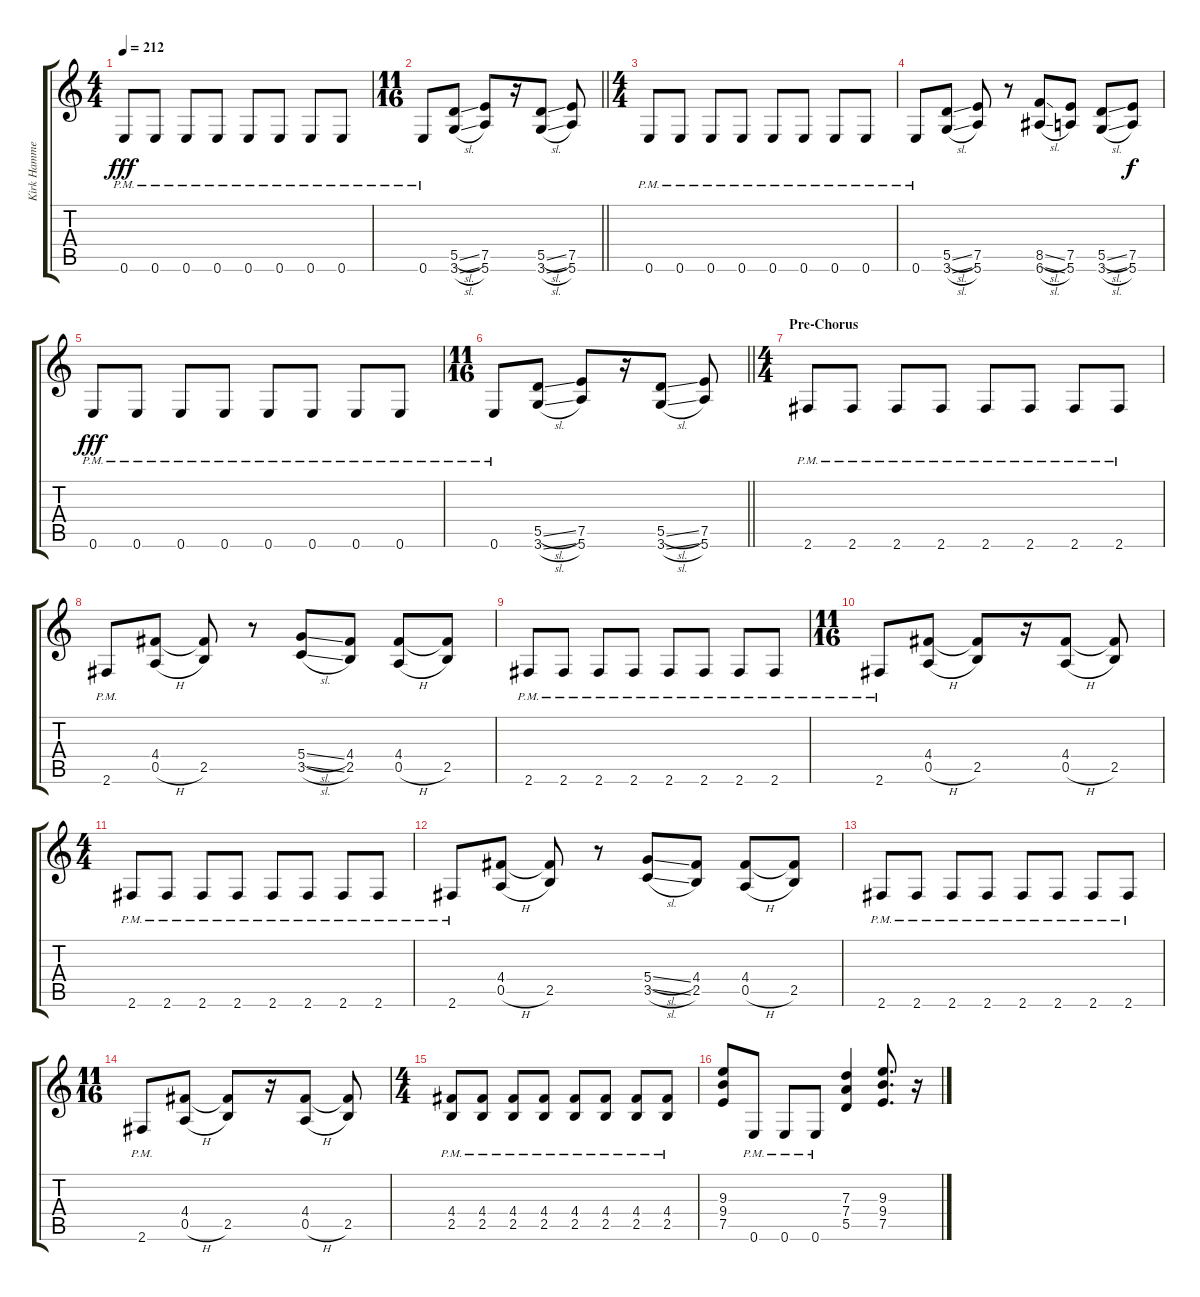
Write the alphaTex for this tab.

\track ("Kirk Hammett" "Kirk Hamme") {instrument distortionguitar}
\staff {score tabs}
\tuning (E4 B3 G3 D3 A2 E2) {hide}
\ts (4 4)
\tempo 212
\clef g2
\ks c
0.6{pm}.8{dy fff} 0.6{pm}.8 0.6{pm}.8 0.6{pm}.8 0.6{pm}.8 0.6{pm}.8 0.6{pm}.8 0.6{pm}.8 |
\ts (11 16)
\barLineRight lightlight
0.6{pm}.8 (5.5{sl} 3.6{sl}).8 (7.5 5.6).8 r.16 (5.5{sl} 3.6{sl}).8 (7.5 5.6).8 |
\ts (4 4)
0.6{pm}.8 0.6{pm}.8 0.6{pm}.8 0.6{pm}.8 0.6{pm}.8 0.6{pm}.8 0.6{pm}.8 0.6{pm}.8 |
0.6{pm}.8 (5.5{sl} 3.6{sl}).8 (7.5 5.6).8 r.8 (8.5{sl} 6.6{sl}).8 (7.5 5.6).8 (5.5{sl} 3.6{sl}).8 (7.5 5.6).8{dy f} |
0.6{pm}.8{dy fff} 0.6{pm}.8 0.6{pm}.8 0.6{pm}.8 0.6{pm}.8 0.6{pm}.8 0.6{pm}.8 0.6{pm}.8 |
\ts (11 16)
\barLineRight lightlight
0.6{pm}.8 (5.5{sl} 3.6{sl}).8 (7.5 5.6).8 r.16 (5.5{sl} 3.6{sl}).8 (7.5 5.6).8 |
\ts (4 4)
\section ("" "Pre-Chorus")
2.6{pm}.8 2.6{pm}.8 2.6{pm}.8 2.6{pm}.8 2.6{pm}.8 2.6{pm}.8 2.6{pm}.8 2.6{pm}.8 |
2.6{pm}.8 (4.4 0.5{h}).8 (4.4{t} 2.5).8 r.8 (5.4{sl} 3.5{sl}).8 (4.4 2.5).8 (4.4 0.5{h}).8 (4.4{t} 2.5).8 |
2.6{pm}.8 2.6{pm}.8 2.6{pm}.8 2.6{pm}.8 2.6{pm}.8 2.6{pm}.8 2.6{pm}.8 2.6{pm}.8 |
\ts (11 16)
2.6{pm}.8 (4.4 0.5{h}).8 (4.4{t} 2.5).8 r.16 (4.4 0.5{h}).8 (4.4{t} 2.5).8 |
\ts (4 4)
2.6{pm}.8 2.6{pm}.8 2.6{pm}.8 2.6{pm}.8 2.6{pm}.8 2.6{pm}.8 2.6{pm}.8 2.6{pm}.8 |
2.6{pm}.8 (4.4 0.5{h}).8 (4.4{t} 2.5).8 r.8 (5.4{sl} 3.5{sl}).8 (4.4 2.5).8 (4.4 0.5{h}).8 (4.4{t} 2.5).8 |
2.6{pm}.8 2.6{pm}.8 2.6{pm}.8 2.6{pm}.8 2.6{pm}.8 2.6{pm}.8 2.6{pm}.8 2.6{pm}.8 |
\ts (11 16)
2.6{pm}.8 (4.4 0.5{h}).8 (4.4{t} 2.5).8 r.16 (4.4 0.5{h}).8 (4.4{t} 2.5).8 |
\ts (4 4)
(4.4{pm} 2.5{pm}).8 (4.4{pm} 2.5{pm}).8 (4.4{pm} 2.5{pm}).8 (4.4{pm} 2.5{pm}).8 (4.4{pm} 2.5{pm}).8 (4.4{pm} 2.5{pm}).8 (4.4{pm} 2.5{pm}).8 (4.4{pm} 2.5{pm}).8 |
(9.3 9.4 7.5).8 0.6{pm}.8 0.6{pm}.8 0.6{pm}.8 (7.3 7.4 5.5).4 (9.3 9.4 7.5).8{d} r.16
